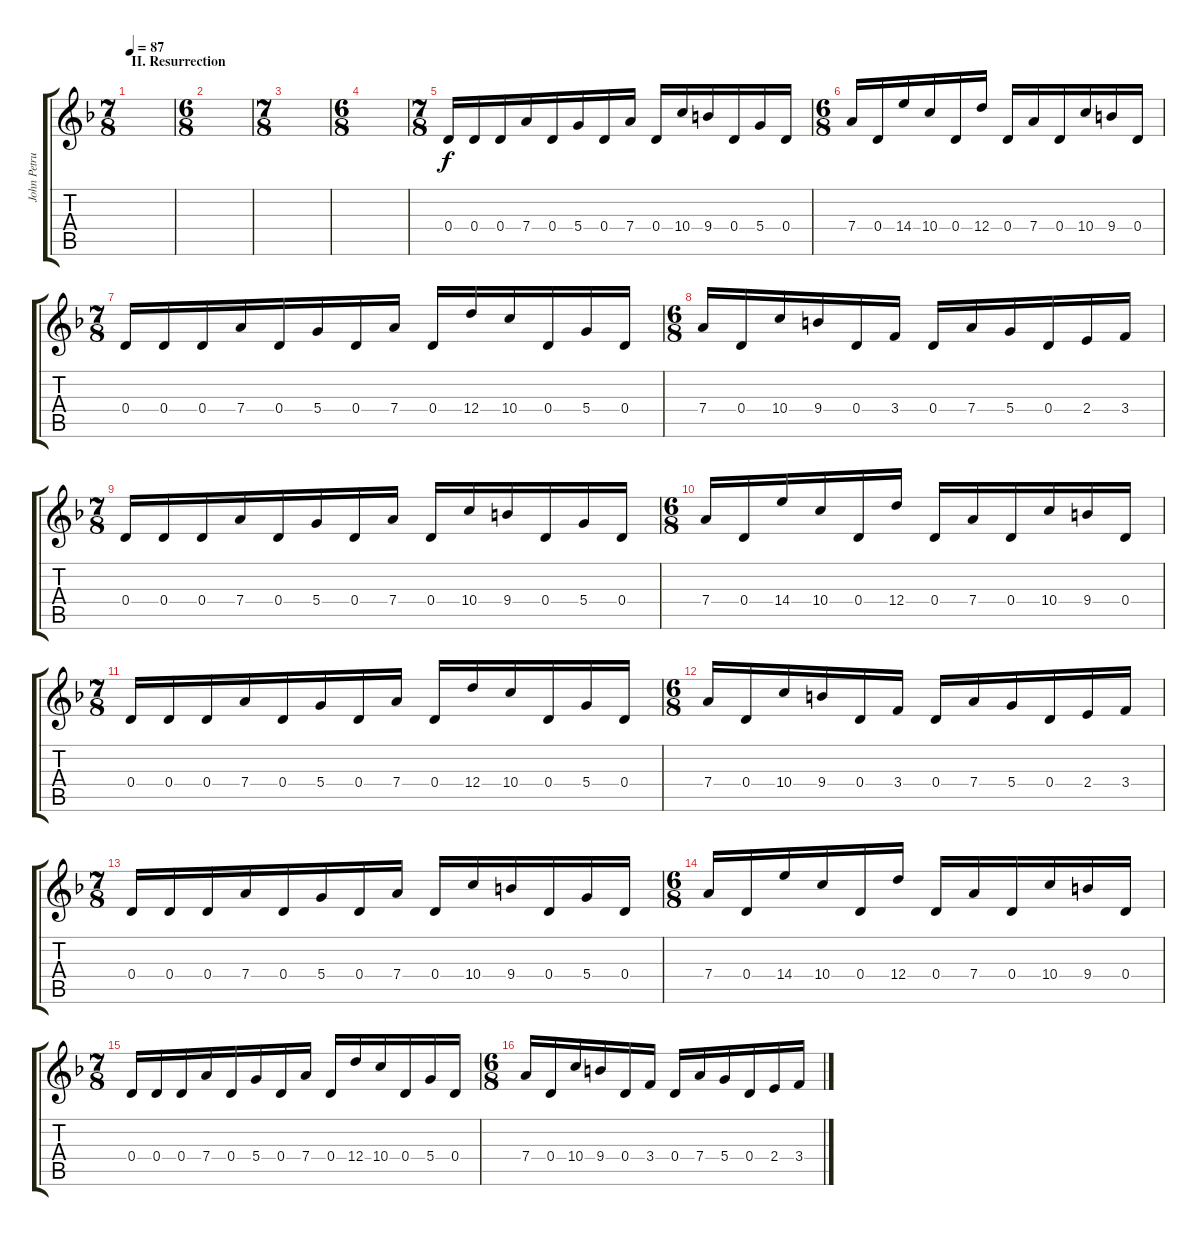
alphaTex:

\track ("John Petrucci - Guitar" "John Petru") {instrument distortionguitar}
\staff {score tabs}
\tuning (E4 B3 G3 D3 A2 E2) {hide}
\ts (7 8)
\section ("" "II. Resurrection")
\tempo 87
\clef g2
\ks dminor
|
\ts (6 8)
|
\ts (7 8)
|
\ts (6 8)
|
\ts (7 8)
0.4.16{instrument electricguitarclean} 0.4.16 0.4.16 7.4.16 0.4.16 5.4.16 0.4.16 7.4.16 0.4.16 10.4.16 9.4.16 0.4.16 5.4.16 0.4.16 |
\ts (6 8)
7.4.16 0.4.16 14.4.16 10.4.16 0.4.16 12.4.16 0.4.16 7.4.16 0.4.16 10.4.16 9.4.16 0.4.16 |
\ts (7 8)
0.4.16 0.4.16 0.4.16 7.4.16 0.4.16 5.4.16 0.4.16 7.4.16 0.4.16 12.4.16 10.4.16 0.4.16 5.4.16 0.4.16 |
\ts (6 8)
7.4.16 0.4.16 10.4.16 9.4.16 0.4.16 3.4.16 0.4.16 7.4.16 5.4.16 0.4.16 2.4.16 3.4.16 |
\ts (7 8)
0.4.16{instrument electricguitarclean} 0.4.16 0.4.16 7.4.16 0.4.16 5.4.16 0.4.16 7.4.16 0.4.16 10.4.16 9.4.16 0.4.16 5.4.16 0.4.16 |
\ts (6 8)
7.4.16 0.4.16 14.4.16 10.4.16 0.4.16 12.4.16 0.4.16 7.4.16 0.4.16 10.4.16 9.4.16 0.4.16 |
\ts (7 8)
0.4.16 0.4.16 0.4.16 7.4.16 0.4.16 5.4.16 0.4.16 7.4.16 0.4.16 12.4.16 10.4.16 0.4.16 5.4.16 0.4.16 |
\ts (6 8)
7.4.16 0.4.16 10.4.16 9.4.16 0.4.16 3.4.16 0.4.16 7.4.16 5.4.16 0.4.16 2.4.16 3.4.16 |
\ts (7 8)
0.4.16 0.4.16 0.4.16 7.4.16 0.4.16 5.4.16 0.4.16 7.4.16 0.4.16 10.4.16 9.4.16 0.4.16 5.4.16 0.4.16 |
\ts (6 8)
7.4.16 0.4.16 14.4.16 10.4.16 0.4.16 12.4.16 0.4.16 7.4.16 0.4.16 10.4.16 9.4.16 0.4.16 |
\ts (7 8)
0.4.16 0.4.16 0.4.16 7.4.16 0.4.16 5.4.16 0.4.16 7.4.16 0.4.16 12.4.16 10.4.16 0.4.16 5.4.16 0.4.16 |
\ts (6 8)
7.4.16 0.4.16 10.4.16 9.4.16 0.4.16 3.4.16 0.4.16 7.4.16 5.4.16 0.4.16 2.4.16 3.4.16
